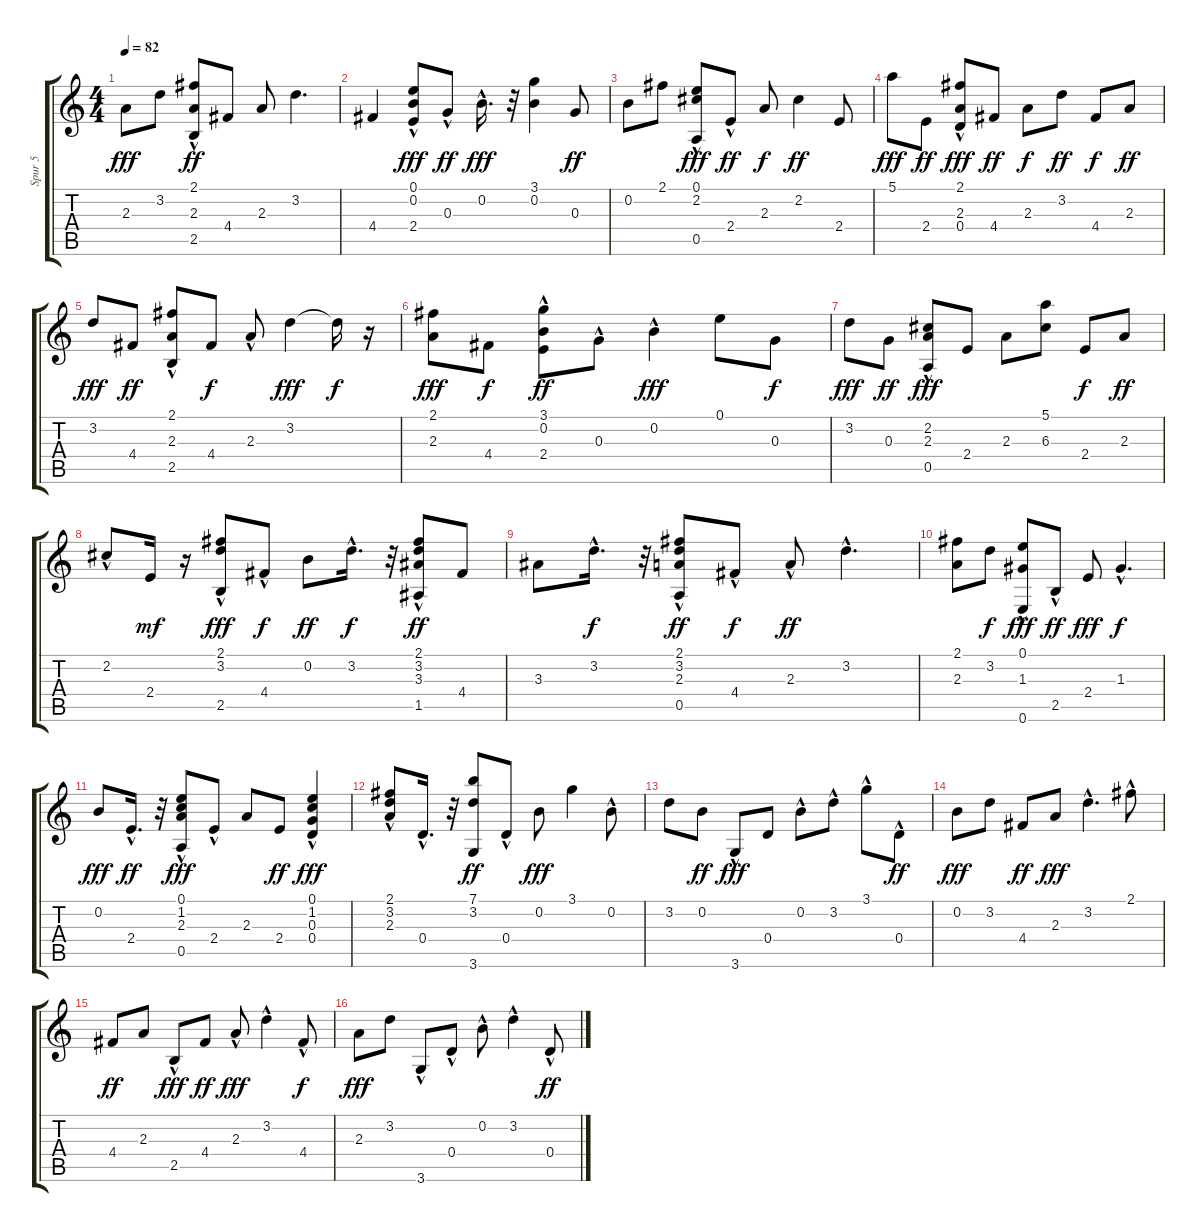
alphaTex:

\track ("Spur 5" "Spur 5") {instrument acousticguitarsteel}
\staff {score tabs}
\tuning (E4 B3 G3 D3 A2 E2) {hide}
\ts (4 4)
\tempo 82
\clef g2
\ks c
2.3.8{dy fff} 3.2.8 (2.1 2.3{hac} 2.5).8{dy ff} 4.4.8 2.3.8 3.2.4{d} |
4.4.4 (0.1 0.2 2.4{hac}).8{dy fff} 0.3{hac}.8{dy ff} 0.2{hac}.16{d dy fff} r.32 (3.1 0.2).4 0.3.8{dy ff} |
0.2.8 2.1.8 (0.1{hac} 2.2 0.5).8{dy fff} 2.4{hac}.8{dy ff} 2.3.8{dy f} 2.2.4{dy ff} 2.4.8 |
5.1.8{dy fff} 2.4.8{dy ff} (2.1{hac} 2.3{hac} 0.4{hac}).8{dy fff} 4.4.8{dy ff} 2.3.8{dy f} 3.2.8{dy ff} 4.4.8{dy f} 2.3.8{dy ff} |
3.2.8{dy fff} 4.4.8{dy ff} (2.1 2.3{hac} 2.5{hac}).8 4.4.8{dy f} 2.3{hac}.8 3.2.4{dy fff} 3.2{t}.16{dy f} r.16 |
(2.1 2.3).8{dy fff} 4.4.8{dy f} (3.1 0.2{hac} 2.4{hac}).8{dy ff} 0.3{hac}.8 0.2{hac}.4{dy fff} 0.1.8 0.3.8{dy f} |
3.2.8{dy fff} 0.3.8{dy ff} (2.2 2.3 0.5{hac}).8{dy fff} 2.4.8 2.3.8 (5.1 6.3).8 2.4.8{dy f} 2.3.8{dy ff} |
2.2{hac}.8 2.4.16{dy mf} r.16 (2.1{hac} 3.2 2.5{hac}).8{dy fff} 4.4{hac}.8{dy f} 0.2.8{dy ff} 3.2{hac}.16{d dy f} r.32 (2.1{hac} 3.2 3.3 1.5{hac}).8{dy ff} 4.4.8 |
3.3.8 3.2{hac}.16{d dy f} r.32 (2.1 3.2 2.3 0.5{hac}).8{dy ff} 4.4{hac}.8{dy f} 2.3{hac}.8{dy ff} 3.2{hac}.4{d} |
(2.1 2.3).8 3.2.8{dy f} (0.1{hac} 1.3 0.6{hac}).8{dy fff} 2.5{hac}.8{dy ff} 2.4.8{dy fff} 1.3{hac}.4{d dy f} |
0.2.8{dy fff} 2.4{hac}.16{d dy ff} r.32 (0.1{hac} 1.2 2.3 0.5{hac}).8{dy fff} 2.4{hac}.8 2.3.8 2.4.8{dy ff} (0.1{hac} 1.2{hac} 0.3{hac} 0.4).4{dy fff} |
(2.1{hac} 3.2{hac} 2.3{hac}).8 0.4{hac}.16{d} r.32 (7.1 3.2 3.6).8{dy ff} 0.4{hac}.8 0.2.8{dy fff} 3.1.4 0.2{hac}.8 |
3.2.8 0.2.8{dy ff} 3.6{hac}.8{dy fff} 0.4.8 0.2{hac}.8 3.2{hac}.8 3.1{hac}.8 0.4{hac}.8{dy ff} |
0.2.8{dy fff} 3.2.8 4.4.8{dy ff} 2.3.8{dy fff} 3.2{hac}.4{d} 2.1{hac}.8 |
4.4.8{dy ff} 2.3.8 2.5{hac}.8{dy fff} 4.4.8{dy ff} 2.3{hac}.8{dy fff} 3.2{hac}.4 4.4{hac}.8{dy f} |
2.3.8{dy fff} 3.2.8 3.6{hac}.8 0.4{hac}.8 0.2{hac}.8 3.2{hac}.4 0.4{hac}.8{dy ff}
